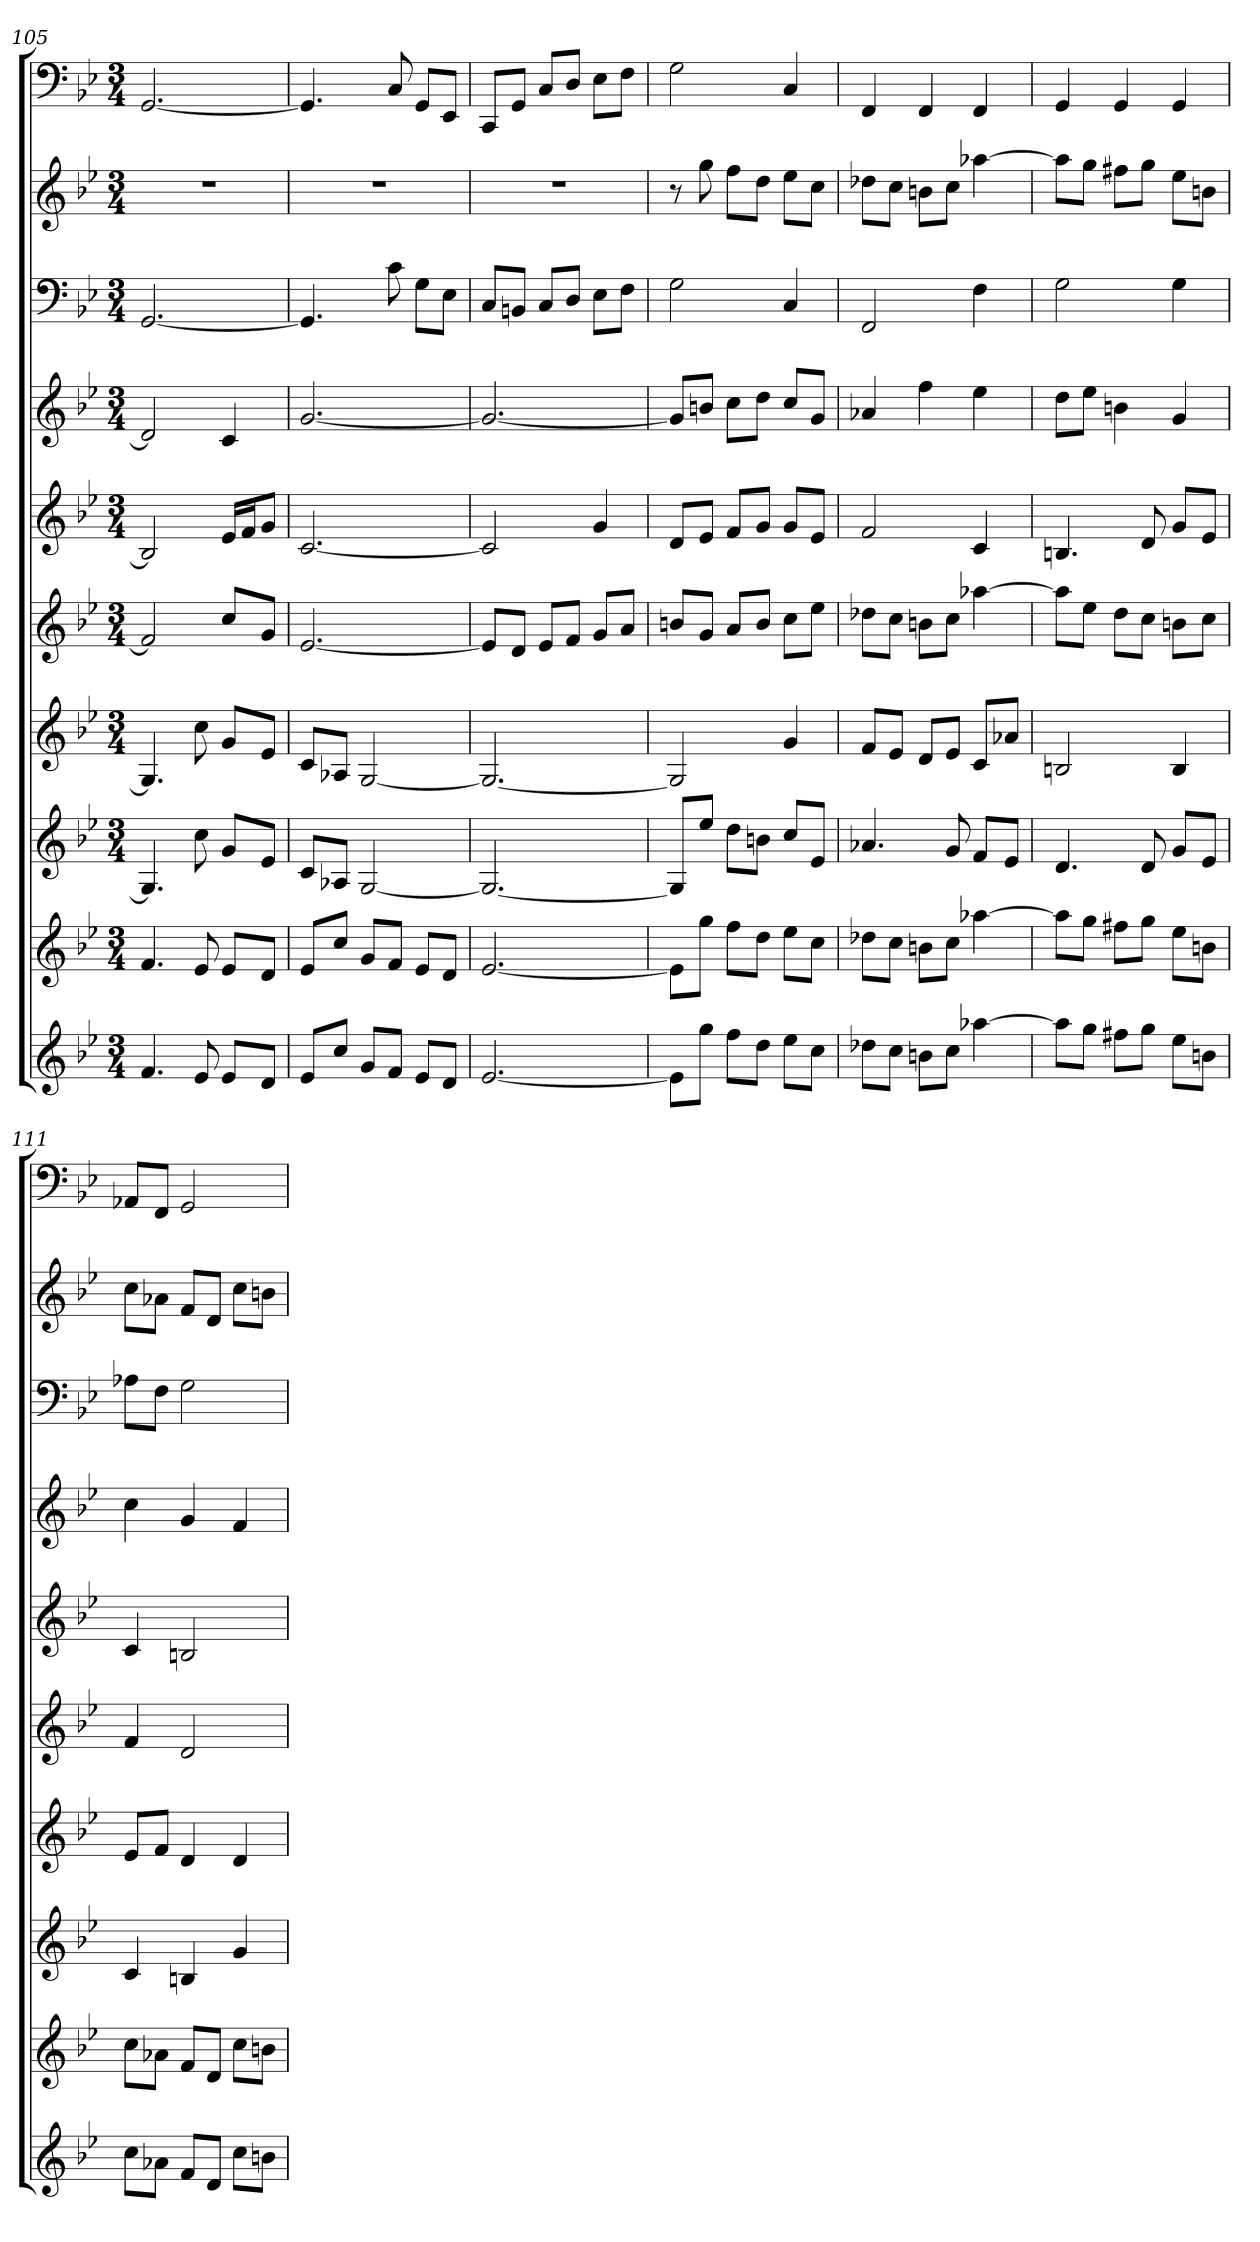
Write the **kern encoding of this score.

**kern	**kern	**kern	**kern	**kern	**kern	**kern	**kern	**kern	**kern
*part10	*part9	*part8	*part7	*part6	*part5	*part4	*part3	*part2	*part1
*staff10	*staff9	*staff8	*staff7	*staff6	*staff5	*staff4	*staff3	*staff2	*staff1
*clefG2	*clefG2	*clefG2	*clefG2	*clefG2	*clefG2	*clefG2	*clefF4	*clefG2	*clefF4
*k[b-e-]	*k[b-e-]	*k[b-e-]	*k[b-e-]	*k[b-e-]	*k[b-e-]	*k[b-e-]	*k[b-e-]	*k[b-e-]	*k[b-e-]
*g:	*g:	*g:	*g:	*g:	*g:	*g:	*g:	*g:	*g:
*M3/4	*M3/4	*M3/4	*M3/4	*M3/4	*M3/4	*M3/4	*M3/4	*M3/4	*M3/4
=105	=105	=105	=105	=105	=105	=105	=105	=105	=105
4.f	4.f	4.G]	4.G]	2f]	2B]	2d]	[2.GG	2.r	[2.GG
8e-	8e-	8cc	8cc	.	.	.	.	.	.
8e-/L	8e-/L	8g/L	8g/L	8cc/L	16e-/LL	4c	.	.	.
.	.	.	.	.	16f/J	.	.	.	.
8d/J	8d/J	8e-/J	8e-/J	8g/J	8g/J	.	.	.	.
=106	=106	=106	=106	=106	=106	=106	=106	=106	=106
8e-/L	8e-/L	8c/L	8c/L	[2.e-	[2.c	[2.g	4.GG]	2.r	4.GG]
8cc/J	8cc/J	8A-X/J	8A-X/J	.	.	.	.	.	.
8g/L	8g/L	[2G	[2G	.	.	.	.	.	.
8f/J	8f/J	.	.	.	.	.	8c	.	8C
8e-/L	8e-/L	.	.	.	.	.	8G\L	.	8GG/L
8d/J	8d/J	.	.	.	.	.	8E-\J	.	8EE-/J
=107	=107	=107	=107	=107	=107	=107	=107	=107	=107
[2.e-	[2.e-	2.G_	2.G_	8e-/L]	2c]	2.g_	8C/L	2.r	8CC/L
.	.	.	.	8d/J	.	.	8BBn/J	.	8GG/J
.	.	.	.	8e-/L	.	.	8C/L	.	8C/L
.	.	.	.	8f/J	.	.	8D/J	.	8D/J
.	.	.	.	8g/L	4g	.	8E-\L	.	8E-\L
.	.	.	.	8a/J	.	.	8F\J	.	8F\J
=108	=108	=108	=108	=108	=108	=108	=108	=108	=108
8e-\L]	8e-\L]	8G/L]	2G]	8bn/L	8d/L	8g/L]	2G	8r	2G
8gg\J	8gg\J	8ee-/J	.	8g/J	8e-/J	8bn/J	.	8gg	.
8ff\L	8ff\L	8dd\L	.	8a/L	8f/L	8cc\L	.	8ff\L	.
8dd\J	8dd\J	8bn\J	.	8b/J	8g/J	8dd\J	.	8dd\J	.
8ee-\L	8ee-\L	8cc/L	4g	8cc\L	8g/L	8cc/L	4C	8ee-\L	4C
8cc\J	8cc\J	8e-/J	.	8ee-\J	8e-/J	8g/J	.	8cc\J	.
=109	=109	=109	=109	=109	=109	=109	=109	=109	=109
8dd-X\L	8dd-X\L	4.a-X	8f/L	8dd-X\L	2f	4a-X	2FF	8dd-X\L	4FF
8cc\J	8cc\J	.	8e-/J	8cc\J	.	.	.	8cc\J	.
8bn\L	8bn\L	.	8d/L	8bn\L	.	4ff	.	8bn\L	4FF
8cc\J	8cc\J	8g	8e-/J	8cc\J	.	.	.	8cc\J	.
[4aa-X	[4aa-X	8f/L	8c/L	[4aa-X	4c	4ee-	4F	[4aa-X	4FF
.	.	8e-/J	8a-X/J	.	.	.	.	.	.
=110	=110	=110	=110	=110	=110	=110	=110	=110	=110
8aa-\L]	8aa-\L]	4.d	2Bn	8aa-\L]	4.Bn	8dd\L	2G	8aa-\L]	4GG
8gg\J	8gg\J	.	.	8ee-\J	.	8ee-\J	.	8gg\J	.
8ff#X\L	8ff#X\L	.	.	8dd\L	.	4bn	.	8ff#X\L	4GG
8gg\J	8gg\J	8d	.	8cc\J	8d	.	.	8gg\J	.
8ee-\L	8ee-\L	8g/L	4B	8bn\L	8g/L	4g	4G	8ee-\L	4GG
8bn\J	8bn\J	8e-/J	.	8cc\J	8e-/J	.	.	8bn\J	.
=111	=111	=111	=111	=111	=111	=111	=111	=111	=111
8cc\L	8cc\L	4c	8e-/L	4f	4c	4cc	8A-X\L	8cc\L	8AA-X/L
8a-X\J	8a-X\J	.	8f/J	.	.	.	8F\J	8a-X\J	8FF/J
8f/L	8f/L	4Bn	4d	2d	2Bn	4g	2G	8f/L	2GG
8d/J	8d/J	.	.	.	.	.	.	8d/J	.
8cc\L	8cc\L	4g	4d	.	.	4f	.	8cc\L	.
8bn\J	8bn\J	.	.	.	.	.	.	8bn\J	.
=	=	=	=	=	=	=	=	=	=
*-	*-	*-	*-	*-	*-	*-	*-	*-	*-
